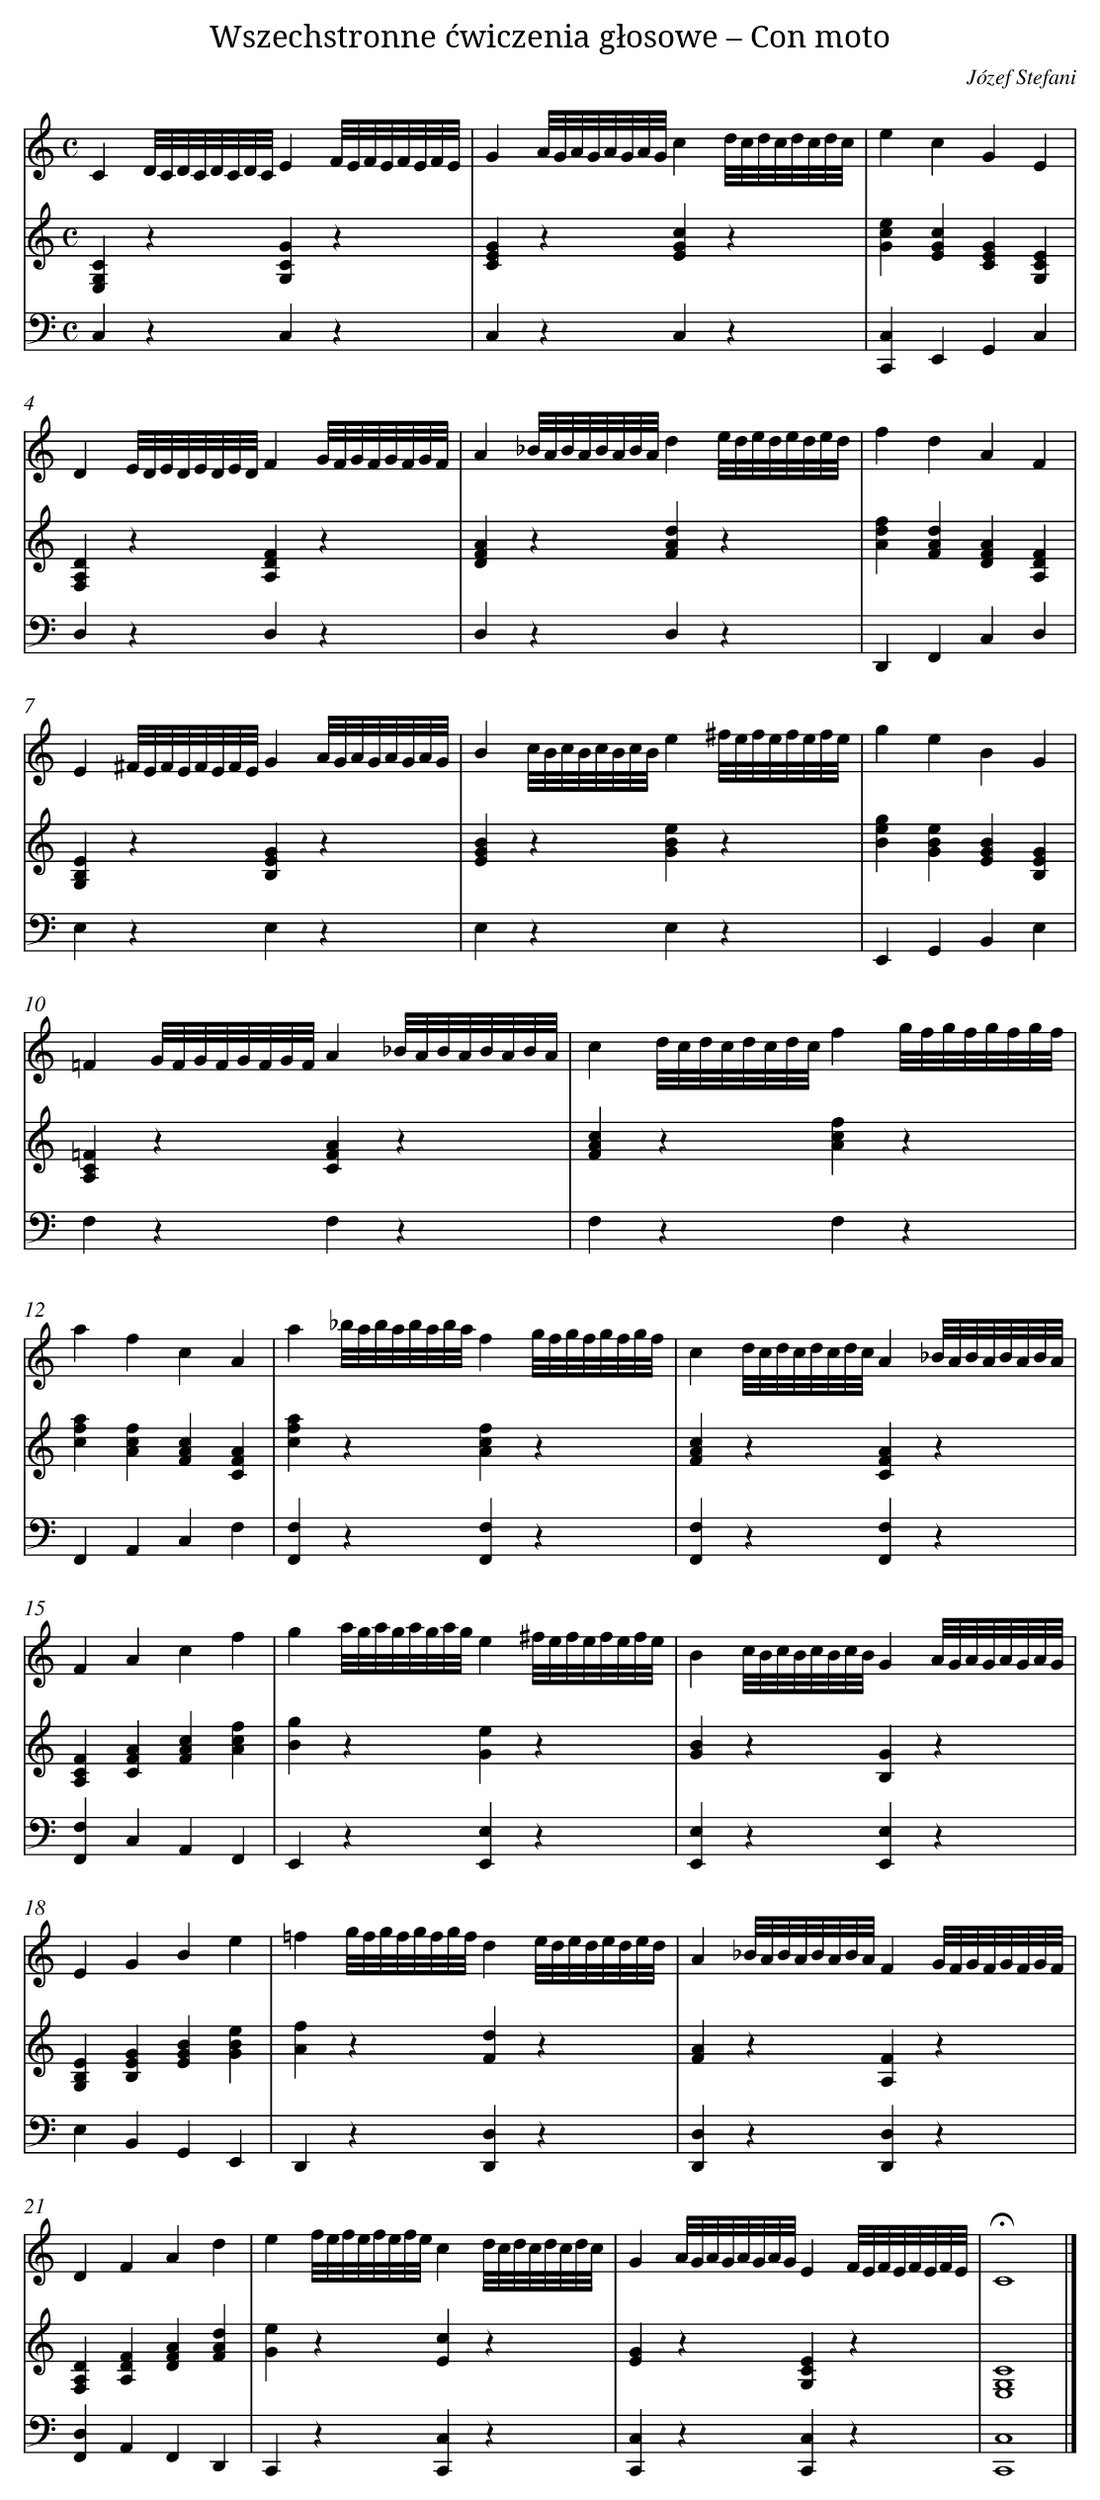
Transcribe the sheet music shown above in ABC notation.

X:1
T: Wszechstronne ćwiczenia głosowe – Con moto
C: Józef Stefani
L: 1/4
M: C
V: 1 clef=treble
V: 2 clef=treble
V: 3 clef=bass
K: C
[V:1] CD/8C/8D/8C/8D/8C/8D/8C/8EF/8E/8F/8E/8F/8E/8F/8E/8 |
[V:2] [CG,E,]z[GCG,]z |
[V:3] C,zC,z |
[V:1] GA/8G/8A/8G/8A/8G/8A/8G/8cd/8c/8d/8c/8d/8c/8d/8c/8 |
[V:2] [GEC]z[cGE]z |
[V:3] C,zC,z |
[V:1] ecGE |
[V:2] [ecG][cGE][GEC][ECG,] |
[V:3] [C,C,,]E,,G,,C, |
[V:1] DE/8D/8E/8D/8E/8D/8E/8D/8FG/8F/8G/8F/8G/8F/8G/8F/8 |
[V:2] [DA,F,]z[FDA,]z |
[V:3] D,zD,z |
[V:1] A_B/8A/8B/8A/8B/8A/8B/8A/8de/8d/8e/8d/8e/8d/8e/8d/8 |
[V:2] [AFD]z[dAF]z |
[V:3] D,zD,z |
[V:1] fdAF |
[V:2] [fdA][dAF][AFD][FDA,] |
[V:3] D,,F,,C,D, |
[V:1] E^F/8E/8F/8E/8F/8E/8F/8E/8GA/8G/8A/8G/8A/8G/8A/8G/8 |
[V:2] [EB,G,]z[GEB,]z |
[V:3] E,zE,z |
[V:1] Bc/8B/8c/8B/8c/8B/8c/8B/8e^f/8e/8f/8e/8f/8e/8f/8e/8 |
[V:2] [BGE]z[eBG]z |
[V:3] E,zE,z |
[V:1] geBG |
[V:2] [geB][eBG][BGE][GEB,] |
[V:3] E,,G,,B,,E, |
[V:1] =FG/8F/8G/8F/8G/8F/8G/8F/8A_B/8A/8B/8A/8B/8A/8B/8A/8 |
[V:2] [=FCA,]z[AFC]z |
[V:3] F,zF,z |
[V:1] cd/8c/8d/8c/8d/8c/8d/8c/8fg/8f/8g/8f/8g/8f/8g/8f/8 |
[V:2] [cAF]z[fcA]z |
[V:3] F,zF,z |
[V:1] afcA |
[V:2] [afc][fcA][cAF][AFC] |
[V:3] F,,A,,C,F, |
[V:1] a_b/8a/8b/8a/8b/8a/8b/8a/8fg/8f/8g/8f/8g/8f/8g/8f/8 |
[V:2] [afc]z[fcA]z |
[V:3] [F,F,,]z[F,F,,]z |
[V:1] cd/8c/8d/8c/8d/8c/8d/8c/8A_B/8A/8B/8A/8B/8A/8B/8A/8 |
[V:2] [cAF]z[AFC]z |
[V:3] [F,F,,]z[F,F,,]z |
[V:1] FAcf |
[V:2] [FCA,][AFC][cAF][fcA] |
[V:3] [F,F,,]C,A,,F,, |
[V:1] ga/8g/8a/8g/8a/8g/8a/8g/8e^f/8e/8f/8e/8f/8e/8f/8e/8 |
[V:2] [gB]z[eG]z |
[V:3] E,,z[E,E,,]z |
[V:1] Bc/8B/8c/8B/8c/8B/8c/8B/8GA/8G/8A/8G/8A/8G/8A/8G/8 |
[V:2] [BG]z[GB,]z |
[V:3] [E,E,,]z[E,E,,]z |
[V:1] EGBe |
[V:2] [EB,G,][GEB,][BGE][eBG] |
[V:3] E,B,,G,,E,, |
[V:1] =fg/8f/8g/8f/8g/8f/8g/8f/8de/8d/8e/8d/8e/8d/8e/8d/8 |
[V:2] [fA]z[dF]z |
[V:3] D,,z[D,D,,]z |
[V:1] A_B/8A/8B/8A/8B/8A/8B/8A/8FG/8F/8G/8F/8G/8F/8G/8F/8 |
[V:2] [AF]z[FA,]z |
[V:3] [D,D,,]z[D,D,,]z |
[V:1] DFAd |
[V:2] [DA,F,][FDA,][AFD][dAF] |
[V:3] [D,F,,]A,,F,,D,, |
[V:1] ef/8e/8f/8e/8f/8e/8f/8e/8cd/8c/8d/8c/8d/8c/8d/8c/8 |
[V:2] [eG]z[cE]z |
[V:3] C,,z[C,C,,]z |
[V:1] GA/8G/8A/8G/8A/8G/8A/8G/8EF/8E/8F/8E/8F/8E/8F/8E/8 |
[V:2] [GE]z[ECG,]z |
[V:3] [C,C,,]z[C,C,,]z |
[V:1] !fermata!C4 |]
[V:2] [C4G,4E,4] |]
[V:3] [C,4C,,4] |]
